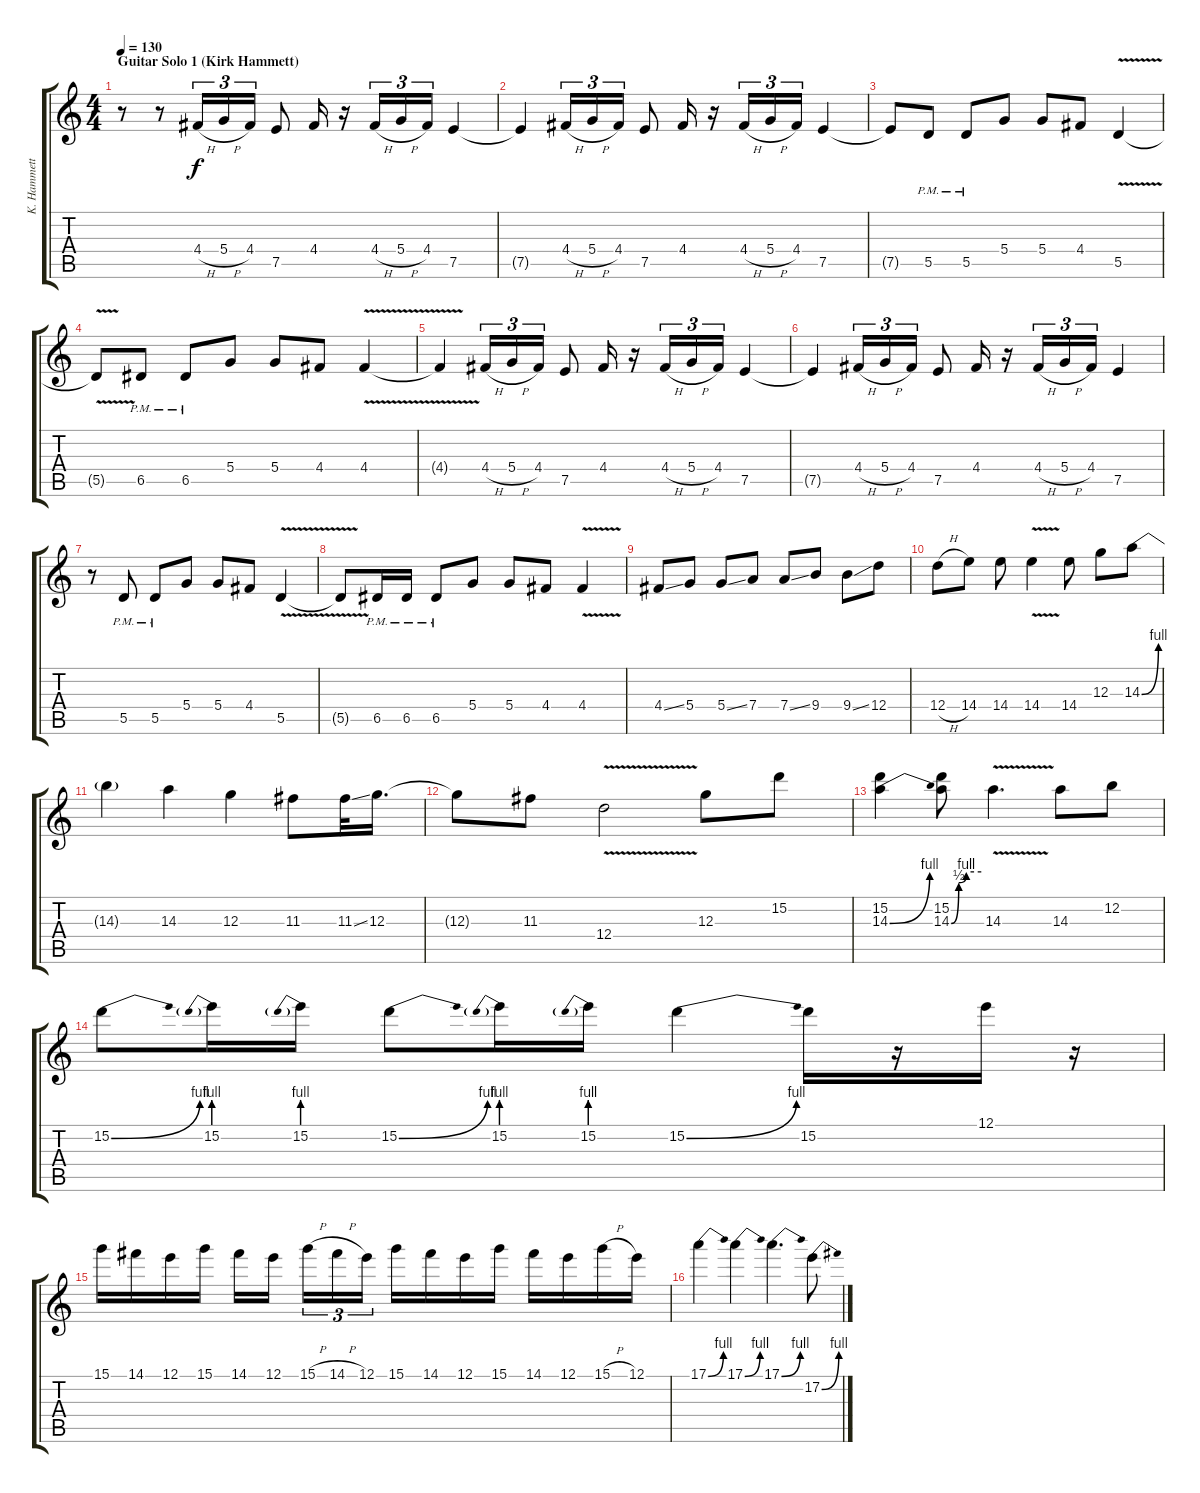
\track ("K. Hammett (Lead)" "K. Hammett") {instrument distortionguitar}
\staff {score tabs}
\tuning (E4 B3 G3 D3 A2 E2) {hide}
\ts (4 4)
\section ("" "Guitar Solo 1 (Kirk Hammett)")
\tempo 130
\clef g2
\ks c
r.8{dy f} r.8 4.4{h}.16{tu (3 2)} 5.4{h}.16{tu (3 2)} 4.4.16{tu (3 2)} 7.5.8 4.4.16 r.16 4.4{h}.16{tu (3 2)} 5.4{h}.16{tu (3 2)} 4.4.16{tu (3 2)} 7.5.4 |
7.5{t}.4 4.4{h}.16{tu (3 2)} 5.4{h}.16{tu (3 2)} 4.4.16{tu (3 2)} 7.5.8 4.4.16 r.16 4.4{h}.16{tu (3 2)} 5.4{h}.16{tu (3 2)} 4.4.16{tu (3 2)} 7.5.4 |
7.5{t}.8 5.5{pm}.8 5.5{pm}.8 5.4.8 5.4.8 4.4.8 5.5{v}.4 |
5.5{t}.8 6.5{pm}.8 6.5{pm}.8 5.4.8 5.4.8 4.4.8 4.4{v}.4 |
4.4{t}.4 4.4{h}.16{tu (3 2)} 5.4{h}.16{tu (3 2)} 4.4.16{tu (3 2)} 7.5.8 4.4.16 r.16 4.4{h}.16{tu (3 2)} 5.4{h}.16{tu (3 2)} 4.4.16{tu (3 2)} 7.5.4 |
7.5{t}.4 4.4{h}.16{tu (3 2)} 5.4{h}.16{tu (3 2)} 4.4.16{tu (3 2)} 7.5.8 4.4.16 r.16 4.4{h}.16{tu (3 2)} 5.4{h}.16{tu (3 2)} 4.4.16{tu (3 2)} 7.5.4 |
r.8 5.5{pm}.8 5.5{pm}.8 5.4.8 5.4.8 4.4.8 5.5{v}.4 |
5.5{t}.8 6.5{pm}.16 6.5{pm}.16 6.5{pm}.8 5.4.8 5.4.8 4.4.8 4.4{v}.4 |
4.4{ss}.8 5.4.8 5.4{ss}.8 7.4.8 7.4{ss}.8 9.4.8 9.4{ss}.8 12.4.8 |
12.4{h}.8 14.4.8 14.4.8 14.4{v}.4 14.4.8 12.3.8 14.3{be (bend 0 0 60 4)}.8 |
14.3{t}.4 14.3.4 12.3.4 11.3.8 11.3{ss}.32 12.3.16{d} |
12.3{t}.8 11.3.8 12.4{v}.2 12.3.8 15.2.8 |
(15.2 14.3{be (bend 0 0 60 4)}).4 (15.2 14.3{be (custom 0 0 15 2 30 4 60 4)}).8 14.3{v}.4{d} 14.3.8 12.2.8 |
15.2{be (bend 0 0 60 4)}.8 15.2{be (prebend 0 4 60 4)}.16 15.2{be (prebend 0 4 60 4)}.16 15.2{be (bend 0 0 60 4)}.8 15.2{be (prebend 0 4 60 4)}.16 15.2{be (prebend 0 4 60 4)}.16 15.2{be (bend 0 0 60 4)}.4 15.2.16 r.16 12.1.16 r.16 |
15.1.16 14.1.16 12.1.16 15.1.16 14.1.16 12.1.16 15.1{h}.16{tu (3 2)} 14.1{h}.16{tu (3 2)} 12.1.16{tu (3 2)} 15.1.16 14.1.16 12.1.16 15.1.16 14.1.16 12.1.16 15.1{h}.16 12.1.16 |
17.1{be (bend 0 0 60 4)}.4 17.1{be (bend 0 0 60 4)}.4 17.1{be (bend 0 0 60 4)}.4{d} 17.2{be (bend 0 0 60 4)}.8
